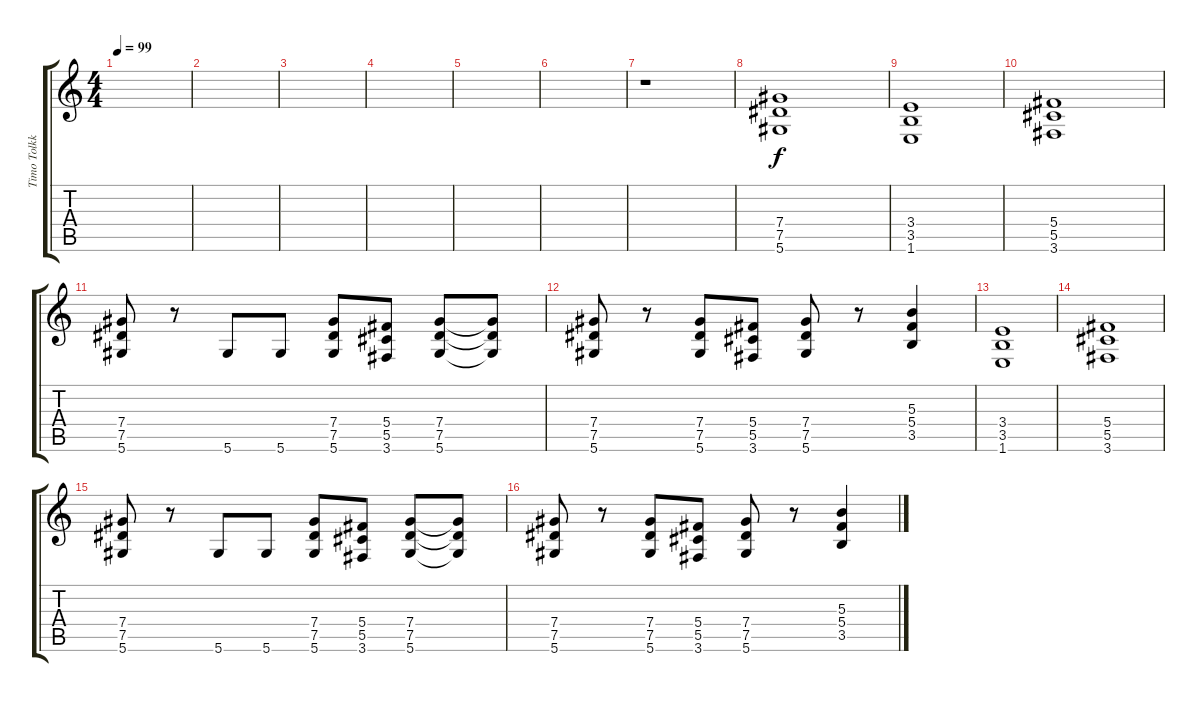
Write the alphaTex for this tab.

\track ("Timo Tolkki" "Timo Tolkk") {instrument overdrivenguitar}
\staff {score tabs}
\tuning (Eb4 Bb3 Gb3 Db3 Ab2 Eb2) {hide}
\ts (4 4)
\tempo 99
\clef g2
\ks c
|
|
|
|
|
|
r.1{volume 4} |
(7.4 7.5 5.6).1{volume 13} |
(3.4 3.5 1.6).1{volume 10} |
(5.4 5.5 3.6).1 |
(7.4 7.5 5.6).8 r.8 5.6.8 5.6.8 (7.4 7.5 5.6).8 (5.4 5.5 3.6).8 (7.4 7.5 5.6).8 (7.4{t} 7.5{t} 5.6{t}).8 |
(7.4 7.5 5.6).8 r.8 (7.4 7.5 5.6).8 (5.4 5.5 3.6).8 (7.4 7.5 5.6).8 r.8 (5.3 5.4 3.5).4 |
(3.4 3.5 1.6).1 |
(5.4 5.5 3.6).1 |
(7.4 7.5 5.6).8 r.8 5.6.8 5.6.8 (7.4 7.5 5.6).8 (5.4 5.5 3.6).8 (7.4 7.5 5.6).8 (7.4{t} 7.5{t} 5.6{t}).8 |
(7.4 7.5 5.6).8 r.8 (7.4 7.5 5.6).8 (5.4 5.5 3.6).8 (7.4 7.5 5.6).8 r.8 (5.3 5.4 3.5).4
